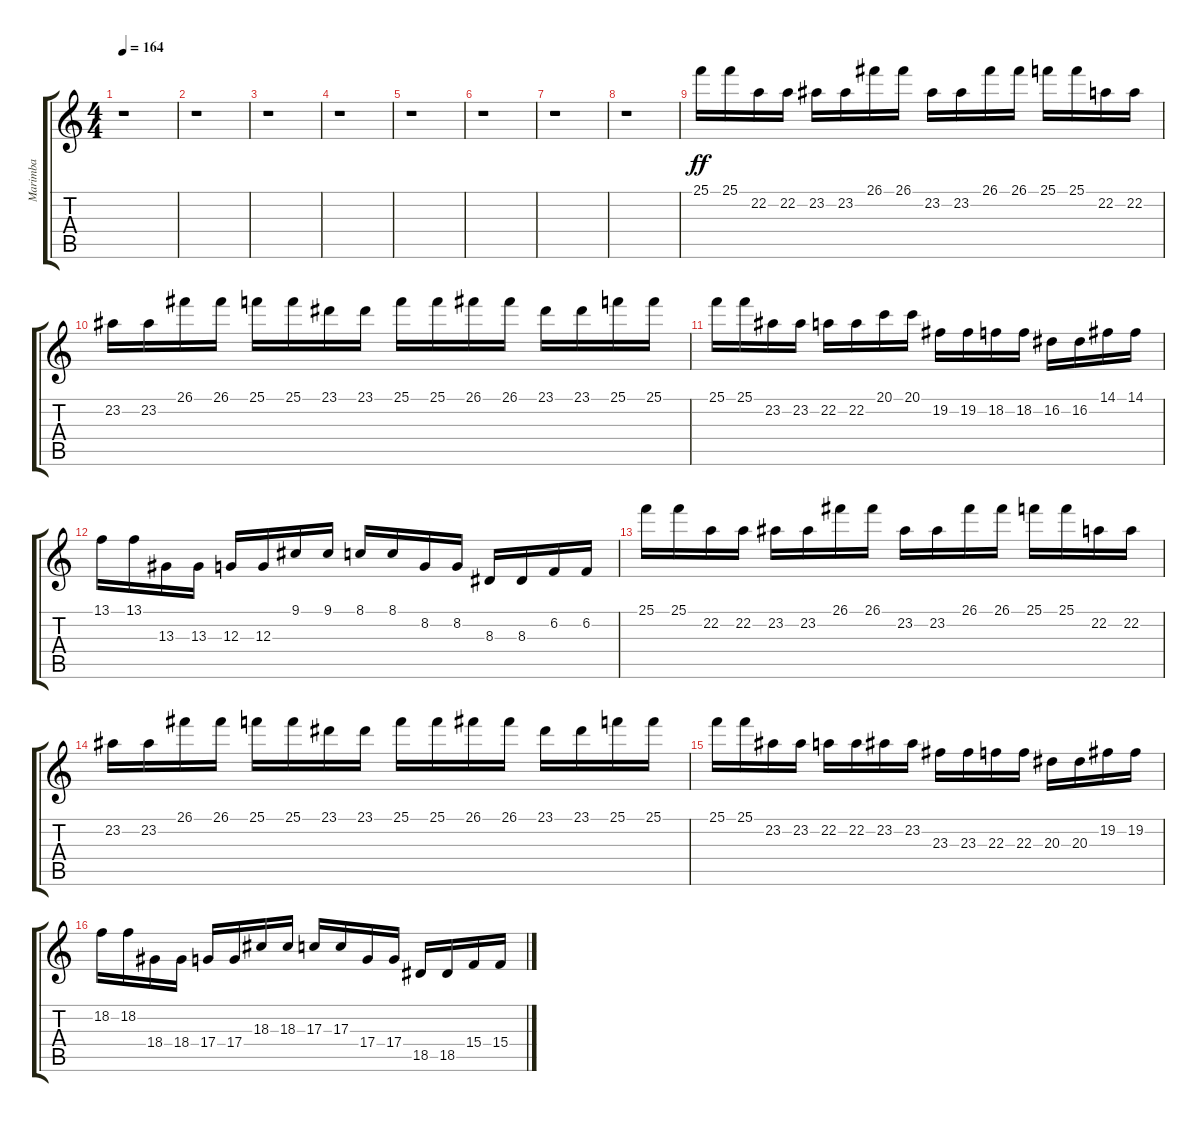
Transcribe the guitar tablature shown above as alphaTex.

\track ("Marimba         " "Marimba   ") {instrument marimba}
\staff {score tabs}
\tuning (E4 B3 G3 D3 A2 E2) {hide}
\ts (4 4)
\tempo 164
\clef g2
\ks c
r.1{dy ff} |
r.1 |
r.1 |
r.1 |
r.1 |
r.1 |
r.1 |
r.1 |
25.1.16 25.1.16 22.2.16 22.2.16 23.2.16 23.2.16 26.1.16 26.1.16 23.2.16 23.2.16 26.1.16 26.1.16 25.1.16 25.1.16 22.2.16 22.2.16 |
23.2.16 23.2.16 26.1.16 26.1.16 25.1.16 25.1.16 23.1.16 23.1.16 25.1.16 25.1.16 26.1.16 26.1.16 23.1.16 23.1.16 25.1.16 25.1.16 |
25.1.16 25.1.16 23.2.16 23.2.16 22.2.16 22.2.16 20.1.16 20.1.16 19.2.16 19.2.16 18.2.16 18.2.16 16.2.16 16.2.16 14.1.16 14.1.16 |
13.1.16 13.1.16 13.3.16 13.3.16 12.3.16 12.3.16 9.1.16 9.1.16 8.1.16 8.1.16 8.2.16 8.2.16 8.3.16 8.3.16 6.2.16 6.2.16 |
25.1.16 25.1.16 22.2.16 22.2.16 23.2.16 23.2.16 26.1.16 26.1.16 23.2.16 23.2.16 26.1.16 26.1.16 25.1.16 25.1.16 22.2.16 22.2.16 |
23.2.16 23.2.16 26.1.16 26.1.16 25.1.16 25.1.16 23.1.16 23.1.16 25.1.16 25.1.16 26.1.16 26.1.16 23.1.16 23.1.16 25.1.16 25.1.16 |
25.1.16 25.1.16 23.2.16 23.2.16 22.2.16 22.2.16 23.2.16 23.2.16 23.3.16 23.3.16 22.3.16 22.3.16 20.3.16 20.3.16 19.2.16 19.2.16 |
18.2.16 18.2.16 18.4.16 18.4.16 17.4.16 17.4.16 18.3.16 18.3.16 17.3.16 17.3.16 17.4.16 17.4.16 18.5.16 18.5.16 15.4.16 15.4.16
